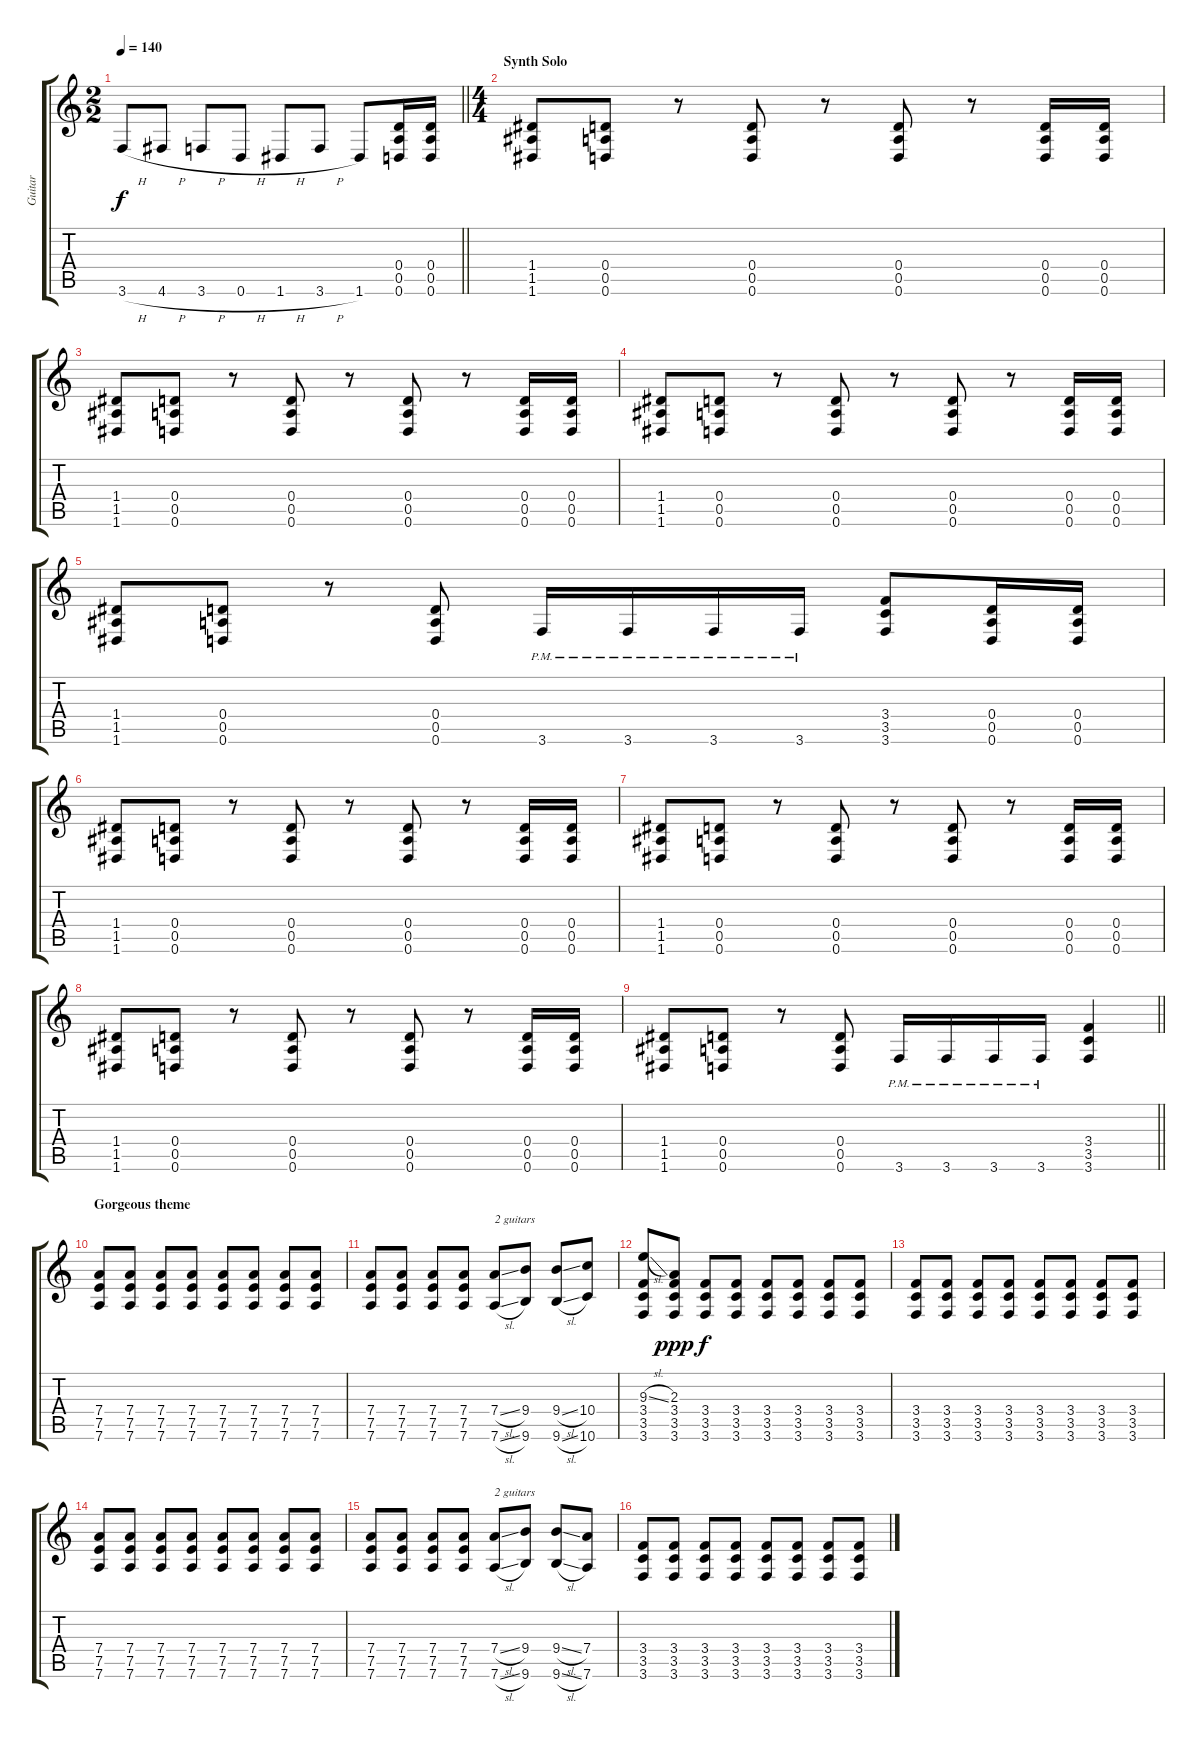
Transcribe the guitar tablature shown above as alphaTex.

\track ("Guitar" "Guitar") {instrument overdrivenguitar}
\staff {score tabs}
\tuning (E4 B3 G3 D3 A2 D2) {hide}
\ts (2 2)
\tempo 140
\clef g2
\barLineRight lightlight
\ks c
3.6{h}.8{dy f} 4.6{h}.8 3.6{h}.8 0.6{h}.8 1.6{h}.8 3.6{h}.8 1.6.8 (0.4 0.5 0.6).16 (0.4 0.5 0.6).16 |
\ts (4 4)
\section ("" "Synth Solo")
(1.4 1.5 1.6).8 (0.4 0.5 0.6).8 r.8 (0.4 0.5 0.6).8 r.8 (0.4 0.5 0.6).8 r.8 (0.4 0.5 0.6).16 (0.4 0.5 0.6).16 |
(1.4 1.5 1.6).8 (0.4 0.5 0.6).8 r.8 (0.4 0.5 0.6).8 r.8 (0.4 0.5 0.6).8 r.8 (0.4 0.5 0.6).16 (0.4 0.5 0.6).16 |
(1.4 1.5 1.6).8 (0.4 0.5 0.6).8 r.8 (0.4 0.5 0.6).8 r.8 (0.4 0.5 0.6).8 r.8 (0.4 0.5 0.6).16 (0.4 0.5 0.6).16 |
(1.4 1.5 1.6).8 (0.4 0.5 0.6).8 r.8 (0.4 0.5 0.6).8 3.6{pm}.16 3.6{pm}.16 3.6{pm}.16 3.6{pm}.16 (3.4 3.5 3.6).8 (0.4 0.5 0.6).16 (0.4 0.5 0.6).16 |
(1.4 1.5 1.6).8 (0.4 0.5 0.6).8 r.8 (0.4 0.5 0.6).8 r.8 (0.4 0.5 0.6).8 r.8 (0.4 0.5 0.6).16 (0.4 0.5 0.6).16 |
(1.4 1.5 1.6).8 (0.4 0.5 0.6).8 r.8 (0.4 0.5 0.6).8 r.8 (0.4 0.5 0.6).8 r.8 (0.4 0.5 0.6).16 (0.4 0.5 0.6).16 |
(1.4 1.5 1.6).8 (0.4 0.5 0.6).8 r.8 (0.4 0.5 0.6).8 r.8 (0.4 0.5 0.6).8 r.8 (0.4 0.5 0.6).16 (0.4 0.5 0.6).16 |
\barLineRight lightlight
(1.4 1.5 1.6).8 (0.4 0.5 0.6).8 r.8 (0.4 0.5 0.6).8 3.6{pm}.16 3.6{pm}.16 3.6{pm}.16 3.6{pm}.16 (3.4 3.5 3.6).4 |
\section ("" "Gorgeous theme")
(7.4 7.5 7.6).8 (7.4 7.5 7.6).8 (7.4 7.5 7.6).8 (7.4 7.5 7.6).8 (7.4 7.5 7.6).8 (7.4 7.5 7.6).8 (7.4 7.5 7.6).8 (7.4 7.5 7.6).8 |
(7.4 7.5 7.6).8 (7.4 7.5 7.6).8 (7.4 7.5 7.6).8 (7.4 7.5 7.6).8 (7.4{sl} 7.6{sl}).8{txt "2 guitars"} (9.4 9.6).8 (9.4{sl} 9.6{sl}).8 (10.4 10.6).8 |
(9.3{sl} 3.4 3.5 3.6).8 (2.3 3.4 3.5 3.6).8{dy ppp} (3.4 3.5 3.6).8{dy f} (3.4 3.5 3.6).8 (3.4 3.5 3.6).8 (3.4 3.5 3.6).8 (3.4 3.5 3.6).8 (3.4 3.5 3.6).8 |
(3.4 3.5 3.6).8 (3.4 3.5 3.6).8 (3.4 3.5 3.6).8 (3.4 3.5 3.6).8 (3.4 3.5 3.6).8 (3.4 3.5 3.6).8 (3.4 3.5 3.6).8 (3.4 3.5 3.6).8 |
(7.4 7.5 7.6).8 (7.4 7.5 7.6).8 (7.4 7.5 7.6).8 (7.4 7.5 7.6).8 (7.4 7.5 7.6).8 (7.4 7.5 7.6).8 (7.4 7.5 7.6).8 (7.4 7.5 7.6).8 |
(7.4 7.5 7.6).8 (7.4 7.5 7.6).8 (7.4 7.5 7.6).8 (7.4 7.5 7.6).8 (7.4{sl} 7.6{sl}).8{txt "2 guitars"} (9.4 9.6).8 (9.4{sl} 9.6{sl}).8 (7.4 7.6).8 |
(3.4 3.5 3.6).8 (3.4 3.5 3.6).8 (3.4 3.5 3.6).8 (3.4 3.5 3.6).8 (3.4 3.5 3.6).8 (3.4 3.5 3.6).8 (3.4 3.5 3.6).8 (3.4 3.5 3.6).8
